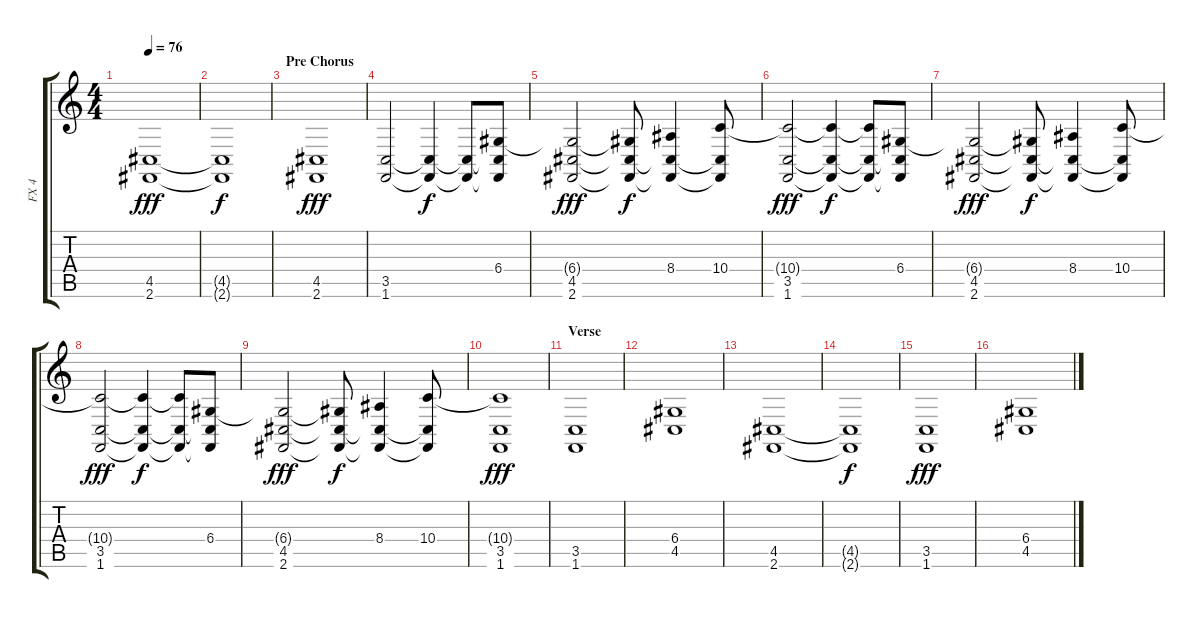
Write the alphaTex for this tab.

\track ("FX 4" "FX 4") {instrument fx6goblins}
\staff {score tabs}
\tuning (E4 B3 G3 D3 A2 E2) {hide}
\ts (4 4)
\tempo 76
\clef g2
\ks c
(4.5 2.6).1{dy fff} |
(4.5{t} 2.6{t}).1{dy f} |
\section ("" "Pre Chorus")
(4.5 2.6).1{dy fff} |
(3.5 1.6).2 (3.5{t} 1.6{t}).4{dy f} (3.5{t} 1.6{t}).8 (6.4 3.5{t} 1.6{t}).8 |
(6.4{t} 4.5 2.6).2{dy fff} (6.4{t} 4.5{t} 2.6{t}).8{dy f} (8.4 4.5{t} 2.6{t}).4 (10.4 4.5{t} 2.6{t}).8 |
(10.4{t} 3.5 1.6).2{dy fff} (10.4{t} 3.5{t} 1.6{t}).4{dy f} (10.4{t} 3.5{t} 1.6{t}).8 (6.4 3.5{t} 1.6{t}).8 |
(6.4{t} 4.5 2.6).2{dy fff} (6.4{t} 4.5{t} 2.6{t}).8{dy f} (8.4 4.5{t} 2.6{t}).4 (10.4 4.5{t} 2.6{t}).8 |
(10.4{t} 3.5 1.6).2{dy fff} (10.4{t} 3.5{t} 1.6{t}).4{dy f} (10.4{t} 3.5{t} 1.6{t}).8 (6.4 3.5{t} 1.6{t}).8 |
(6.4{t} 4.5 2.6).2{dy fff} (6.4{t} 4.5{t} 2.6{t}).8{dy f} (8.4 4.5{t} 2.6{t}).4 (10.4 4.5{t} 2.6{t}).8 |
(10.4{t} 3.5 1.6).1{dy fff} |
\section ("" "Verse")
(3.5 1.6).1 |
(6.4 4.5).1 |
(4.5 2.6).1 |
(4.5{t} 2.6{t}).1{dy f} |
(3.5 1.6).1{dy fff} |
(6.4 4.5).1
